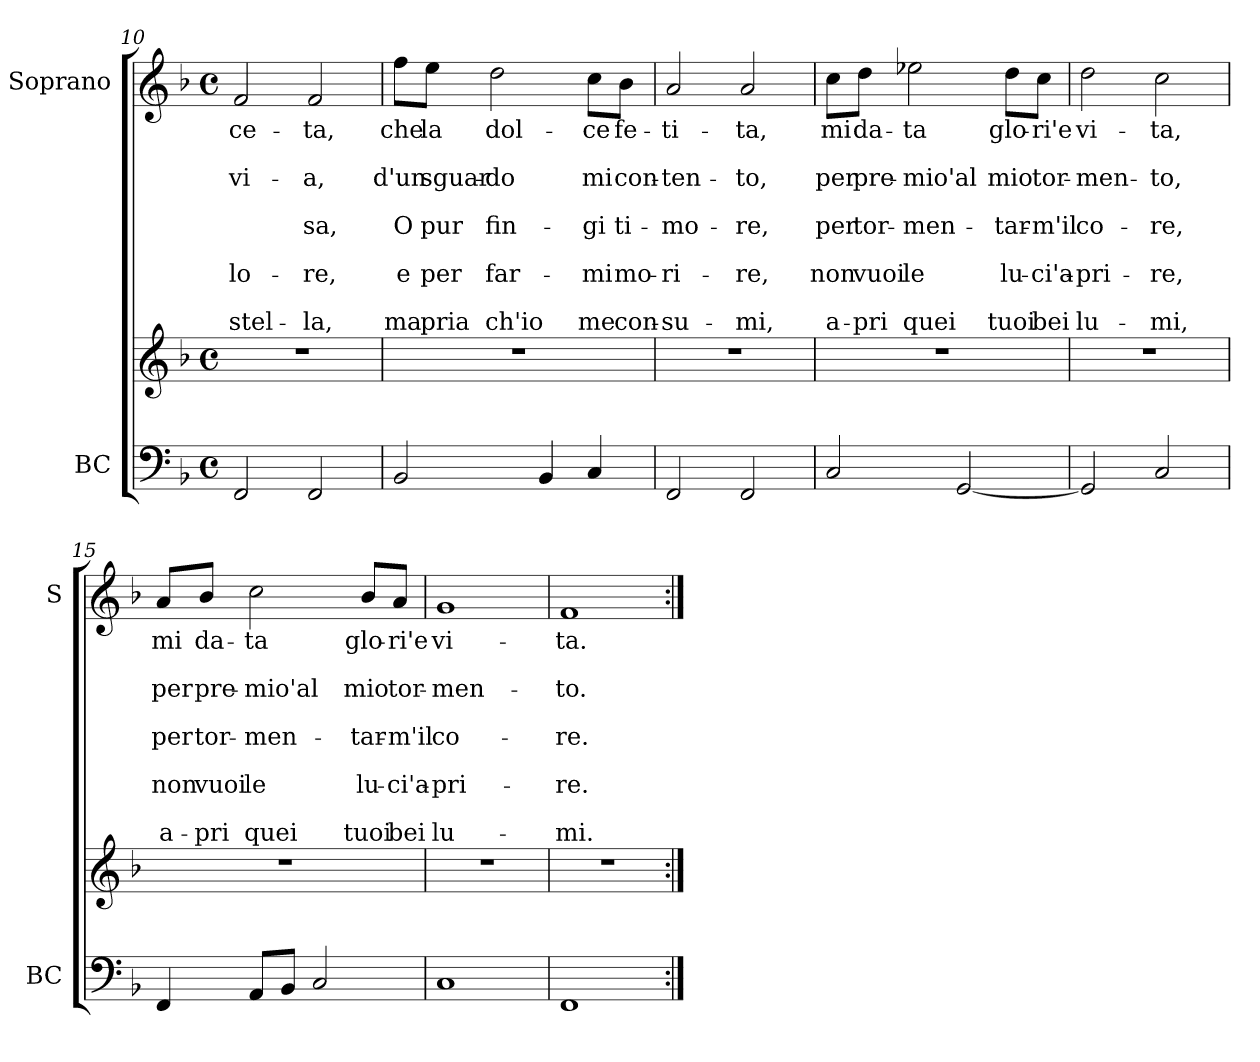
**kern	**kern	**kern	**text	**text	**text	**text	**text	**text	**text	**text	**text
*part2	*part2	*part1	*part1	*part1	*part1	*part1	*part1	*part1	*part1	*part1	*part1
*staff3	*staff2	*staff1	*staff1	*staff1	*staff1	*staff1	*staff1	*staff1	*staff1	*staff1	*staff1
*I"BC	*	*I"Soprano	*	*	*	*	*	*	*	*	*
*I'BC	*	*I'S	*	*	*	*	*	*	*	*	*
*clefF4	*clefG2	*clefG2	*	*	*	*	*	*	*	*	*
*k[b-]	*k[b-]	*k[b-]	*	*	*	*	*	*	*	*	*
*F:	*F:	*F:	*	*	*	*	*	*	*	*	*
*M4/4	*M4/4	*M4/4	*	*	*	*	*	*	*	*	*
*met(c)	*met(c)	*met(c)	*	*	*	*	*	*	*	*	*
=10	=10	=10	=10	=10	=10	=10	=10	=10	=10	=10	=10
!	!	!	!LO:LY:b	!	!LO:LY:b	!	!	!	!LO:LY:b	!	!LO:LY:b
2FF/	1r	2f/	-ce-	.	-vi-	.	.	.	-lo-	.	stel-
!	!	!	!LO:LY:b	!	!LO:LY:b	!	!LO:LY:b	!	!LO:LY:b	!	!LO:LY:b
2FF/	.	2f/	-ta,	.	-a,	.	-sa,	.	-re,	.	-la,
=11	=11	=11	=11	=11	=11	=11	=11	=11	=11	=11	=11
!	!	!	!LO:LY:b	!	!LO:LY:b	!	!LO:LY:b	!	!LO:LY:b	!	!LO:LY:b
2BB-/	1r	8ff\L	che	.	d'un	.	O	.	e	.	ma
!	!	!	!LO:LY:b	!	!LO:LY:b	!	!LO:LY:b	!	!LO:LY:b	!	!LO:LY:b
.	.	8ee\J	la	.	sguar-	.	pur	.	per	.	pria
!	!	!	!LO:LY:b	!	!LO:LY:b	!	!LO:LY:b	!	!LO:LY:b	!	!LO:LY:b
.	.	2dd\	dol-	.	-do	.	fin-	.	far-	.	ch'io
4BB-/	.	.	.	.	.	.	.	.	.	.	.
!	!	!	!LO:LY:b	!	!LO:LY:b	!	!LO:LY:b	!	!LO:LY:b	!	!LO:LY:b
4C/	.	8cc\L	-ce	.	mi	.	-gi	.	-mi	.	me
!	!	!	!LO:LY:b	!	!LO:LY:b	!	!LO:LY:b	!	!LO:LY:b	!	!LO:LY:b
.	.	8b-\J	fe-	.	con-	.	ti-	.	mo-	.	con-
=12	=12	=12	=12	=12	=12	=12	=12	=12	=12	=12	=12
!	!	!	!LO:LY:b	!	!LO:LY:b	!	!LO:LY:b	!	!LO:LY:b	!	!LO:LY:b
2FF/	1r	2a/	-ti-	.	-ten-	.	-mo-	.	-ri-	.	-su-
!	!	!	!LO:LY:b	!	!LO:LY:b	!	!LO:LY:b	!	!LO:LY:b	!	!LO:LY:b
2FF/	.	2a/	-ta,	.	-to,	.	-re,	.	-re,	.	-mi,
!!LO:LB:g=z
=13	=13	=13	=13	=13	=13	=13	=13	=13	=13	=13	=13
!	!	!	!LO:LY:b	!	!LO:LY:b	!	!LO:LY:b	!	!LO:LY:b	!	!LO:LY:b
2C/	1r	8cc\L	mi	.	per	.	per	.	non	.	a-
!	!	!	!LO:LY:b	!	!LO:LY:b	!	!LO:LY:b	!	!LO:LY:b	!	!LO:LY:b
.	.	8dd\J	da-	.	pre-	.	tor-	.	vuoi	.	-pri
!	!	!	!LO:LY:b	!	!LO:LY:b	!	!LO:LY:b	!	!LO:LY:b	!	!LO:LY:b
.	.	2ee-X\	-ta	.	-mio'al	.	-men-	.	le	.	quei
[2GG/	.	.	.	.	.	.	.	.	.	.	.
!	!	!	!LO:LY:b	!	!LO:LY:b	!	!LO:LY:b	!	!LO:LY:b	!	!LO:LY:b
.	.	8dd\L	glo-	.	mio	.	-tar-	.	lu-	.	tuoi
!	!	!	!LO:LY:b	!	!LO:LY:b	!	!LO:LY:b	!	!LO:LY:b	!	!LO:LY:b
.	.	8cc\J	-ri'e	.	tor-	.	-m'il	.	-ci'a-	.	bei
=14	=14	=14	=14	=14	=14	=14	=14	=14	=14	=14	=14
!	!	!	!LO:LY:b	!	!LO:LY:b	!	!LO:LY:b	!	!LO:LY:b	!	!LO:LY:b
2GG/]	1r	2dd\	vi-	.	-men-	.	co-	.	-pri-	.	lu-
!	!	!	!LO:LY:b	!	!LO:LY:b	!	!LO:LY:b	!	!LO:LY:b	!	!LO:LY:b
2C/	.	2cc\	-ta,	.	-to,	.	-re,	.	-re,	.	-mi,
=15	=15	=15	=15	=15	=15	=15	=15	=15	=15	=15	=15
!	!	!	!LO:LY:b	!	!LO:LY:b	!	!LO:LY:b	!	!LO:LY:b	!	!LO:LY:b
4FF/	1r	8a/L	mi	.	per	.	per	.	non	.	a-
!	!	!	!LO:LY:b	!	!LO:LY:b	!	!LO:LY:b	!	!LO:LY:b	!	!LO:LY:b
.	.	8b-/J	da-	.	pre-	.	tor-	.	vuoi	.	-pri
!	!	!	!LO:LY:b	!	!LO:LY:b	!	!LO:LY:b	!	!LO:LY:b	!	!LO:LY:b
8AA/L	.	2cc\	-ta	.	-mio'al	.	-men-	.	le	.	quei
8BB-/J	.	.	.	.	.	.	.	.	.	.	.
2C/	.	.	.	.	.	.	.	.	.	.	.
!	!	!	!LO:LY:b	!	!LO:LY:b	!	!LO:LY:b	!	!LO:LY:b	!	!LO:LY:b
.	.	8b-/L	glo-	.	mio	.	-tar-	.	lu-	.	tuoi
!	!	!	!LO:LY:b	!	!LO:LY:b	!	!LO:LY:b	!	!LO:LY:b	!	!LO:LY:b
.	.	8a/J	-ri'e	.	tor-	.	-m'il	.	-ci'a-	.	bei
=16	=16	=16	=16	=16	=16	=16	=16	=16	=16	=16	=16
!	!	!	!LO:LY:b	!	!LO:LY:b	!	!LO:LY:b	!	!LO:LY:b	!	!LO:LY:b
1C	1r	1g	vi-	.	-men-	.	co-	.	-pri-	.	lu-
=17	=17	=17	=17	=17	=17	=17	=17	=17	=17	=17	=17
!	!	!	!LO:LY:b	!	!LO:LY:b	!	!LO:LY:b	!	!LO:LY:b	!	!LO:LY:b
1FF	1r	1f	-ta.	.	-to.	.	-re.	.	-re.	.	-mi.
=:|!	=:|!	=:|!	=:|!	=:|!	=:|!	=:|!	=:|!	=:|!	=:|!	=:|!	=:|!
*-	*-	*-	*-	*-	*-	*-	*-	*-	*-	*-	*-
